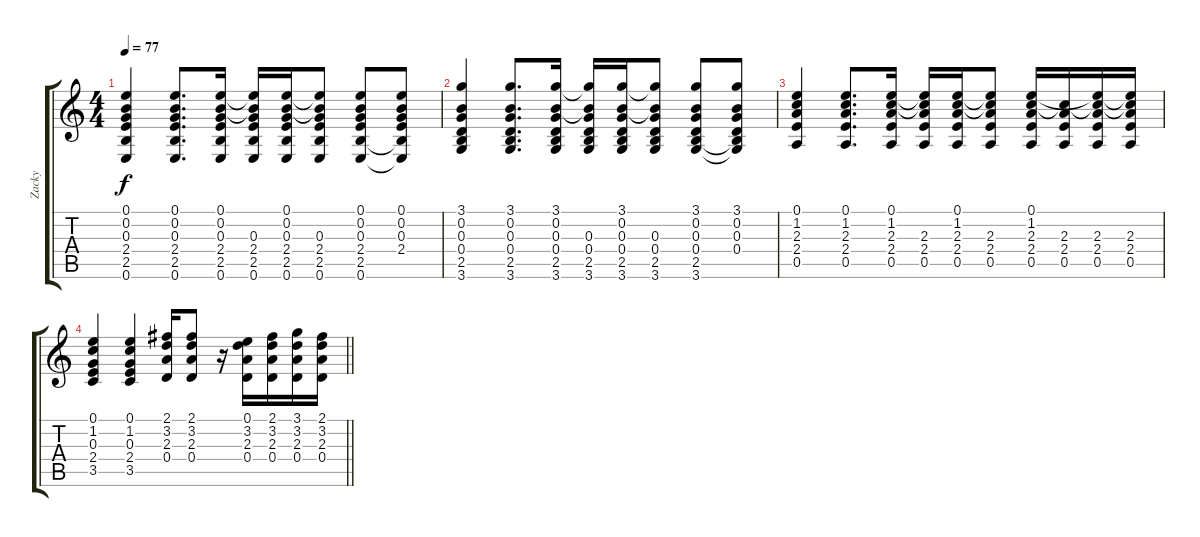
\track ("Zacky" "Zacky") {instrument acousticguitarsteel}
\staff {score tabs}
\tuning (E4 B3 G3 D3 A2 E2) {hide}
\ts (4 4)
\tempo 77
\clef g2
\ks c
(0.1 0.2 0.3 2.4 2.5 0.6).4{dy f} (0.1 0.2 0.3 2.4 2.5 0.6).8{d} (0.1 0.2 0.3 2.4 2.5 0.6).16 (0.1{t} 0.2{t} 0.3 2.4 2.5 0.6).16 (0.1 0.2 0.3 2.4 2.5 0.6).16 (0.1{t} 0.2{t} 0.3 2.4 2.5 0.6).8 (0.1 0.2 0.3 2.4 2.5 0.6).8 (0.1 0.2 0.3 2.4 2.5{t} 0.6{t}).8 |
(3.1 0.2 0.3 0.4 2.5 3.6).4 (3.1 0.2 0.3 0.4 2.5 3.6).8{d} (3.1 0.2 0.3 0.4 2.5 3.6).16 (3.1{t} 0.2{t} 0.3 0.4 2.5 3.6).16 (3.1 0.2 0.3 0.4 2.5 3.6).16 (3.1{t} 0.2{t} 0.3 0.4 2.5 3.6).8 (3.1 0.2 0.3 0.4 2.5 3.6).8 (3.1 0.2 0.3 0.4 2.5{t} 3.6{t}).8 |
(0.1 1.2 2.3 2.4 0.5).4 (0.1 1.2 2.3 2.4 0.5).8{d} (0.1 1.2 2.3 2.4 0.5).16 (0.1{t} 1.2{t} 2.3 2.4 0.5).16 (0.1 1.2 2.3 2.4 0.5).16 (0.1{t} 1.2{t} 2.3 2.4 0.5).8 (0.1 1.2 2.3 2.4 0.5).16 (1.2{t} 2.3 2.4 0.5).16 (0.1{t} 1.2{t} 2.3 2.4 0.5).16 (0.1{t} 1.2{t} 2.3 2.4 0.5).16 |
\barLineRight lightlight
(0.1 1.2 0.3 2.4 3.5).4 (0.1 1.2 0.3 2.4 3.5).4 (2.1 3.2 2.3 0.4).16 (2.1 3.2 2.3 0.4).8 r.16 (0.1 3.2 2.3 0.4).16 (2.1 3.2 2.3 0.4).16 (3.1 3.2 2.3 0.4).16 (2.1 3.2 2.3 0.4).16
